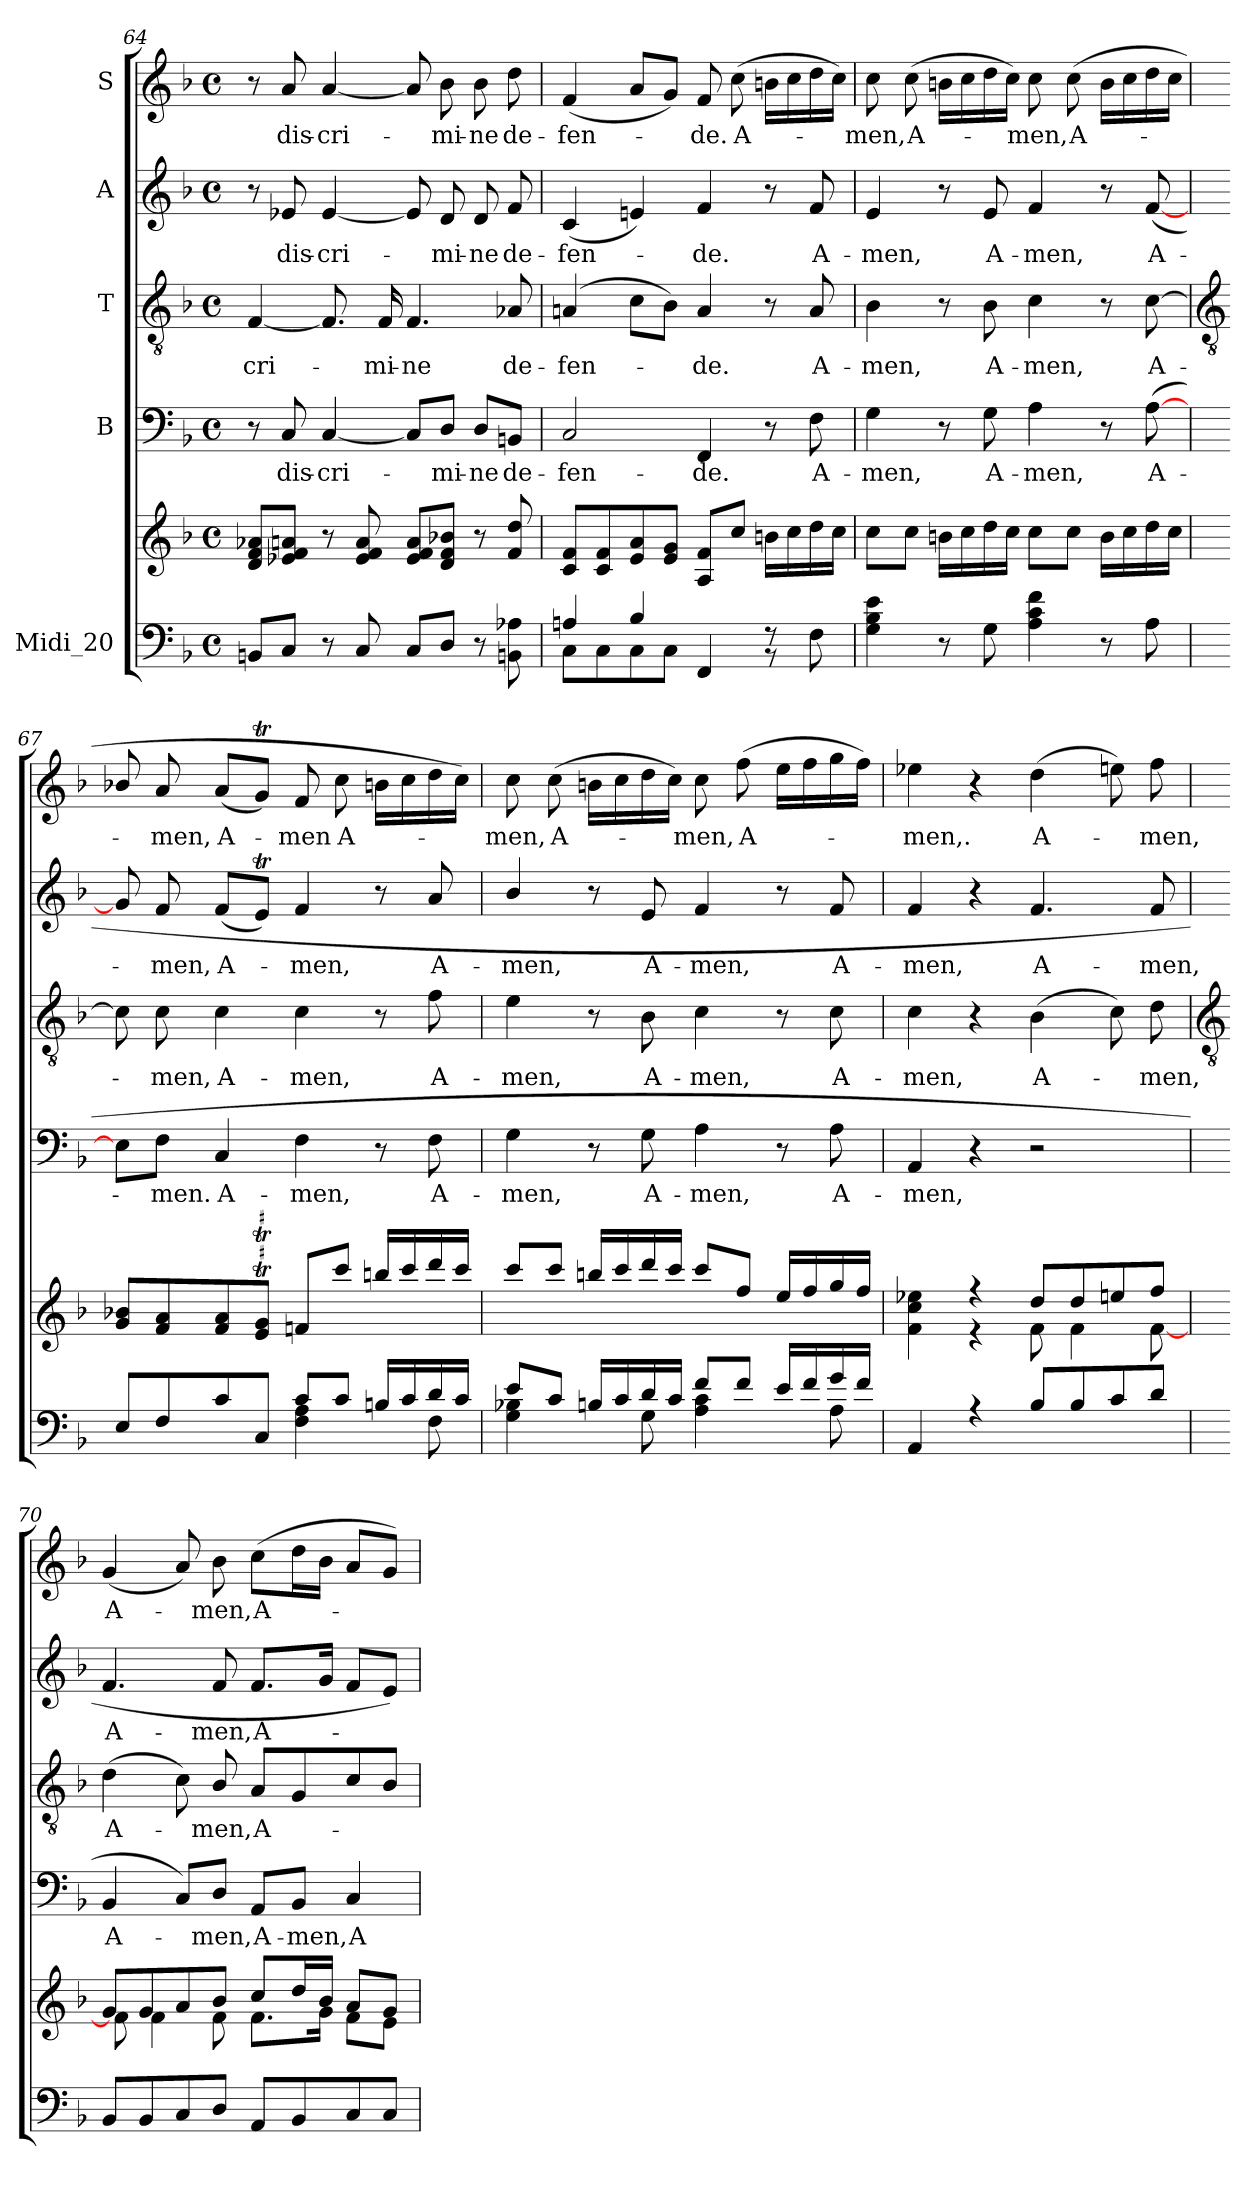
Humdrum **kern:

**kern	**kern	**kern	**text	**kern	**text	**kern	**text	**kern	**text
*part5	*part5	*part4	*part4	*part3	*part3	*part2	*part2	*part1	*part1
*staff6	*staff5	*staff4	*staff4	*staff3	*staff3	*staff2	*staff2	*staff1	*staff1
*I"Midi_20	*	*I"B	*	*I"T	*	*I"A	*	*I"S	*
!!LO:LB:g=z
*clefF4	*clefG2	*clefF4	*	*clefGv2	*	*clefG2	*	*clefG2	*
*k[b-]	*k[b-]	*k[b-]	*	*k[b-]	*	*k[b-]	*	*k[b-]	*
*F:	*F:	*F:	*	*F:	*	*F:	*	*F:	*
*M4/4	*M4/4	*M4/4	*	*M4/4	*	*M4/4	*	*M4/4	*
*met(c)	*met(c)	*met(c)	*	*met(c)	*	*met(c)	*	*met(c)	*
=64	=64	=64	=64	=64	=64	=64	=64	=64	=64
*^	*	*	*	*	*	*	*	*	*
!	!	!	!	!	!	!LO:LY:b	!	!	!	!
8BBnL	2ryy	8d 8f 8a-XL	8r	.	[4F	-cri-	8r	.	8r	.
!	!	!	!	!LO:LY:b	!	!	!	!LO:LY:b	!	!LO:LY:b
8CJ	.	8e-X 8f 8anJ	8C	dis-	.	.	8e-X	dis-	8a	dis-
!	!	!	!	!LO:LY:b	!	!	!	!LO:LY:b	!	!LO:LY:b
8r	.	8r	[4C	-cri-	8.F]	.	[4e-	-cri-	[4a	-cri-
8C	.	8e- 8f 8a	.	.	.	.	.	.	.	.
!	!	!	!	!	!	!LO:LY:b	!	!	!	!
.	.	.	.	.	16F	mi-	.	.	.	.
!	!	!	!	!	!	!LO:LY:b	!	!	!	!
8CL	2ryy	8e- 8f 8aL	8C/L]	.	4.F	-ne	8e-]	.	8a]	.
!	!	!	!	!LO:LY:b	!	!	!	!LO:LY:b	!	!LO:LY:b
8DJ	.	8d 8f 8b-XJ	8D/J	mi-	.	.	8d	mi-	8b-	mi-
!	!	!	!	!LO:LY:b	!	!	!	!LO:LY:b	!	!LO:LY:b
8r	.	8r	8D/L	-ne	.	.	8d	-ne	8b-	-ne
!	!	!	!	!LO:LY:b	!	!LO:LY:b	!	!LO:LY:b	!	!LO:LY:b
8BBn 8A-X	.	8f 8dd	8BBn/J	de-	8A-X	de-	8f	de-	8dd	de-
=65	=65	=65	=65	=65	=65	=65	=65	=65	=65	=65
!	!	!	!	!LO:LY:b	!	!LO:LY:b	!	!LO:LY:b	!	!LO:LY:b
4An/	8C\L	8c 8fL	2C	-fen-	(>4An	-fen-	(<4c	-fen-	(<4f	-fen-
.	8C\	8c 8f	.	.	.	.	.	.	.	.
4B-/	8C\	8e 8a	.	.	8cL	.	4en)	.	8aL	.
.	8C\J	8e 8gJ	.	.	8B-J)	.	.	.	8gJ)	.
!	!	!	!	!LO:LY:b	!	!LO:LY:b	!	!LO:LY:b	!	!LO:LY:b
4FF	4ryy	8A 8fL	4FF	-de.	4A	de.	4f	de.	8f	de.
!	!	!	!	!	!	!	!	!	!	!LO:LY:b
.	.	8ccJ	.	.	.	.	.	.	(>8cc	A-
8r	8r	16bnLL	8r	.	8r	.	8r	.	16bnLL	.
.	.	16cc	.	.	.	.	.	.	16cc	.
!	!	!	!	!LO:LY:b	!	!LO:LY:b	!	!LO:LY:b	!	!
8F	8ryy	16dd	8F	A-	8A	A-	8f	A-	16dd	.
.	.	16ccJJ	.	.	.	.	.	.	16ccJJ)	.
=66	=66	=66	=66	=66	=66	=66	=66	=66	=66	=66
!	!	!	!	!LO:LY:b	!	!LO:LY:b	!	!LO:LY:b	!	!LO:LY:b
4G 4B- 4e	2ryy	8ccL	4G	-men,	4B-	-men,	4e	-men,	8cc	men,
!	!	!	!	!	!	!	!	!	!	!LO:LY:b
.	.	8ccJ	.	.	.	.	.	.	(>8cc	A-
8r	.	16bnLL	8r	.	8r	.	8r	.	16bnLL	.
.	.	16cc	.	.	.	.	.	.	16cc	.
!	!	!	!	!LO:LY:b	!	!LO:LY:b	!	!LO:LY:b	!	!
8G	.	16dd	8G	A-	8B-	A-	8e	A-	16dd	.
.	.	16ccJJ	.	.	.	.	.	.	16ccJJ)	.
!	!	!	!	!LO:LY:b	!	!LO:LY:b	!	!LO:LY:b	!	!LO:LY:b
4A 4c 4f	2ryy	8ccL	4A	-men,	4c	-men,	4f	-men,	8cc	men,
!	!	!	!	!	!	!	!	!	!	!LO:LY:b
.	.	8ccJ	.	.	.	.	.	.	(>8cc	A-
8r	.	16bLL	8r	.	8r	.	8r	.	16bLL	.
.	.	16cc	.	.	.	.	.	.	16cc	.
!	!	!	!	!LO:LY:b	!	!LO:LY:b	!	!LO:LY:b	!	!
8A	.	16dd	(<[8A	A-	[8c	A-	(<[8f	A-	16dd	.
.	.	16ccJJ	.	.	.	.	.	.	16ccJJ	.
!!LO:LB:g=z
=67	=67	=67	=67	=67	=67	=67	=67	=67	=67	=67
*	*	*	*	*	*clefGv2	*	*	*	*	*
*	*	*^	*	*	*	*	*	*	*	*
8E/L	2ryy	8g 8b-XL	1ryy	8E\L]	.	8c]	.	8g]	.	8b-X/	.
!	!	!	!	!	!LO:LY:b	!	!LO:LY:b	!	!LO:LY:b	!	!LO:LY:b
8F/	.	8f 8a	.	8F\J	men.	8c	men,	8f	men,	8a	men,
!	!	!	!	!	!LO:LY:b	!	!LO:LY:b	!	!LO:LY:b	!	!LO:LY:b
8c/	.	8f 8a	.	4C	A-	4c	A-	(<8fL	A-	(<8aL	A-
8C/J	.	8eT 8gTJ	.	.	.	.	.	8etJ)	.	8gTJ)	.
!	!	!	!	!	!LO:LY:b	!	!LO:LY:b	!	!LO:LY:b	!	!LO:LY:b
8c/L	4F\ 4A\	8fL	.	4F	-men,	4c	-men,	4f	men,	8f	men
!	!	!	!	!	!	!	!	!	!	!	!LO:LY:b
8c/J	.	8cccJ	.	.	.	.	.	.	.	8cc	A-
16Bn/LL	8ryy	16bbnLL	.	8r	.	8r	.	8r	.	16bnLL	.
16c/	.	16ccc	.	.	.	.	.	.	.	16cc	.
!	!	!	!	!	!LO:LY:b	!	!LO:LY:b	!	!LO:LY:b	!	!
16d/	8F\	16ddd	.	8F	A-	8f	A-	8a	A-	16dd	.
16c/JJ	.	16cccJJ	.	.	.	.	.	.	.	16ccJJ)	.
=68	=68	=68	=68	=68	=68	=68	=68	=68	=68	=68	=68
!	!	!	!	!	!LO:LY:b	!	!LO:LY:b	!	!LO:LY:b	!	!LO:LY:b
8e/L	4G\ 4B-X\	8cccL	1ryy	4G	-men,	4e	-men,	4b-/	-men,	8cc	men,
!	!	!	!	!	!	!	!	!	!	!	!LO:LY:b
8c/J	.	8cccJ	.	.	.	.	.	.	.	(>8cc	A-
16Bn/LL	8ryy	16bbnLL	.	8r	.	8r	.	8r	.	16bnLL	.
16c/	.	16ccc	.	.	.	.	.	.	.	16cc	.
!	!	!	!	!	!LO:LY:b	!	!LO:LY:b	!	!LO:LY:b	!	!
16d/	8G\	16ddd	.	8G	A-	8B-	A-	8e	A-	16dd	.
16c/JJ	.	16cccJJ	.	.	.	.	.	.	.	16ccJJ)	.
!	!	!	!	!	!LO:LY:b	!	!LO:LY:b	!	!LO:LY:b	!	!LO:LY:b
8f/L	4A\ 4c\	8cccL	.	4A	-men,	4c	-men,	4f	-men,	8cc	men,
!	!	!	!	!	!	!	!	!	!	!	!LO:LY:b
8f/J	.	8ffJ	.	.	.	.	.	.	.	(>8ff	A-
16e/LL	8ryy	16eeLL	.	8r	.	8r	.	8r	.	16eeLL	.
16f/	.	16ff	.	.	.	.	.	.	.	16ff	.
!	!	!	!	!	!LO:LY:b	!	!LO:LY:b	!	!LO:LY:b	!	!
16g/	8A\	16gg	.	8A	A-	8c	A-	8f	A-	16gg	.
16f/JJ	.	16ffJJ	.	.	.	.	.	.	.	16ffJJ)	.
=69	=69	=69	=69	=69	=69	=69	=69	=69	=69	=69	=69
!	!	!	!	!	!LO:LY:b	!	!LO:LY:b	!	!LO:LY:b	!	!LO:LY:b
4AA/	1ryy	4f 4cc 4ee-X	4ryy	4AA	-men,	4c	-men,	4f	-men,	4ee-X	men,.
4r	.	4r	4r	4r	.	4r	.	4r	.	4r	.
!	!	!	!	!	!	!	!LO:LY:b	!	!LO:LY:b	!	!LO:LY:b
8B-/L	.	8dd/L	8f\	2r	.	(>4B-	A-	4.f	A-	(>4dd	A-
8B-/	.	8dd/	4f\	.	.	.	.	.	.	.	.
8c/	.	8een/	.	.	.	8c)	.	.	.	8een)	.
!	!	!	!	!	!	!	!LO:LY:b	!	!LO:LY:b	!	!LO:LY:b
8d/J	.	8ff/J	[8f\	.	.	8d	men,	8f	-men,	8ff	men,
*v	*v	*	*	*	*	*	*	*	*	*	*
!!LO:LB:g=z
=70	=70	=70	=70	=70	=70	=70	=70	=70	=70	=70
*	*	*	*	*	*clefGv2	*	*	*	*	*
!	!	!	!	!LO:LY:b	!	!LO:LY:b	!	!LO:LY:b	!	!LO:LY:b
8BB-L	8gL]	8f\	4BB-	A-	(>4d	A-	4.f	A-	(<4g	A-
8BB-	8g	4f\	.	.	.	.	.	.	.	.
8C	8a/	.	8C/L)	.	8c)	.	.	.	8a)	.
!	!	!	!	!LO:LY:b	!	!LO:LY:b	!	!LO:LY:b	!	!LO:LY:b
8DJ	8b-/J	8f\	8D/J	men,	8B-/	men,	8f	-men,	8b-	men,
!	!	!	!	!LO:LY:b	!	!LO:LY:b	!	!LO:LY:b	!	!LO:LY:b
8AAL	8cc/L	8.f\L	8AA/L	A-	8AL	A-	8.fL	A-	(<8ccL	A-
!	!	!	!	!LO:LY:b	!	!	!	!	!	!
8BB-	16dd/L	.	8BB-/J	-men,	8G	.	.	.	16ddL	.
.	16b-/JJ	16g\J	.	.	.	.	16gJ	.	16b-JJ	.
!	!	!	!	!LO:LY:b	!	!	!	!	!	!
8C	8aL	8f\L	4C	A-	8c	.	8fL	.	8aL	.
8CJ	8gJ	8e\J	.	.	8B-J	.	8eJ)	.	8gJ)	.
*	*v	*v	*	*	*	*	*	*	*	*
=	=	=	=	=	=	=	=	=	=
*-	*-	*-	*-	*-	*-	*-	*-	*-	*-
